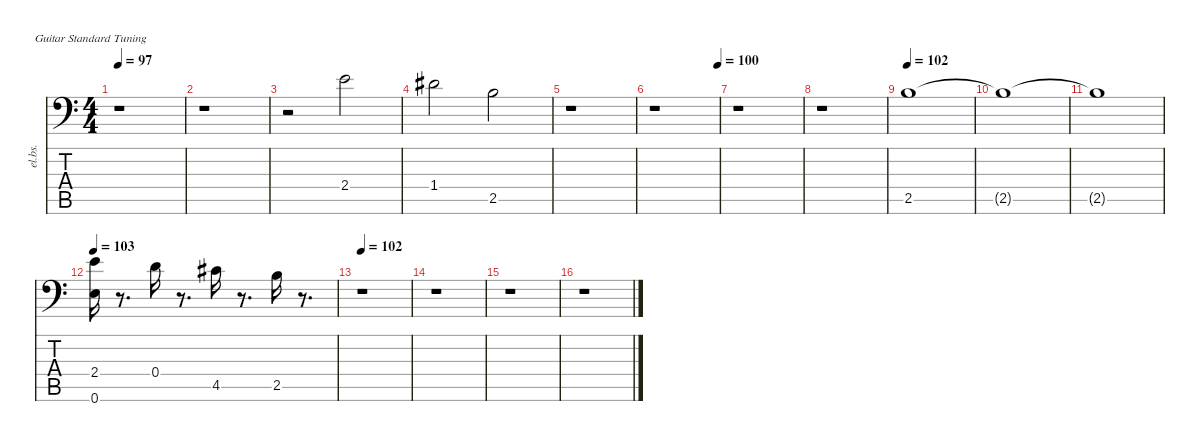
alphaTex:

\defaultSystemsLayout 4
\hideDynamics
\bracketExtendMode nobrackets
\otherSystemsTrackNameOrientation horizontal
\track ("Track 9" "el.bs.") {instrument electricbassfinger}
\staff {score tabs}
\tuning (E4 B3 G3 D3 A2 E2)
\ts (4 4)
\tempo 97
\clef f4
\ks c
r.1{dy f beam Down} |
r.1{beam Down} |
r.2{instrument tuba beam Down} 2.4.2{dy mp beam Down} |
1.4{acc #}.2{dy mf beam Down} 2.5.2{beam Down} |
r.1{beam Down} |
\tempo (100 0.989691)
r.1{beam Down} |
r.1{beam Down} |
r.1{beam Down} |
\tempo 102
2.5.1{beam Down} |
2.5{t}.1{dy f beam Down} |
2.5{t}.1{beam Down} |
\tempo 103
(2.4 0.6).16{beam Down} r.8{d beam Down} 0.4.16{beam Down} r.8{d beam Down} 4.5{acc #}.16{beam Down} r.8{d beam Down} 2.5.16{beam Down} r.8{d beam Down} |
\tempo 102
r.1{beam Down} |
r.1{beam Down} |
r.1{beam Down} |
r.1{beam Down}
